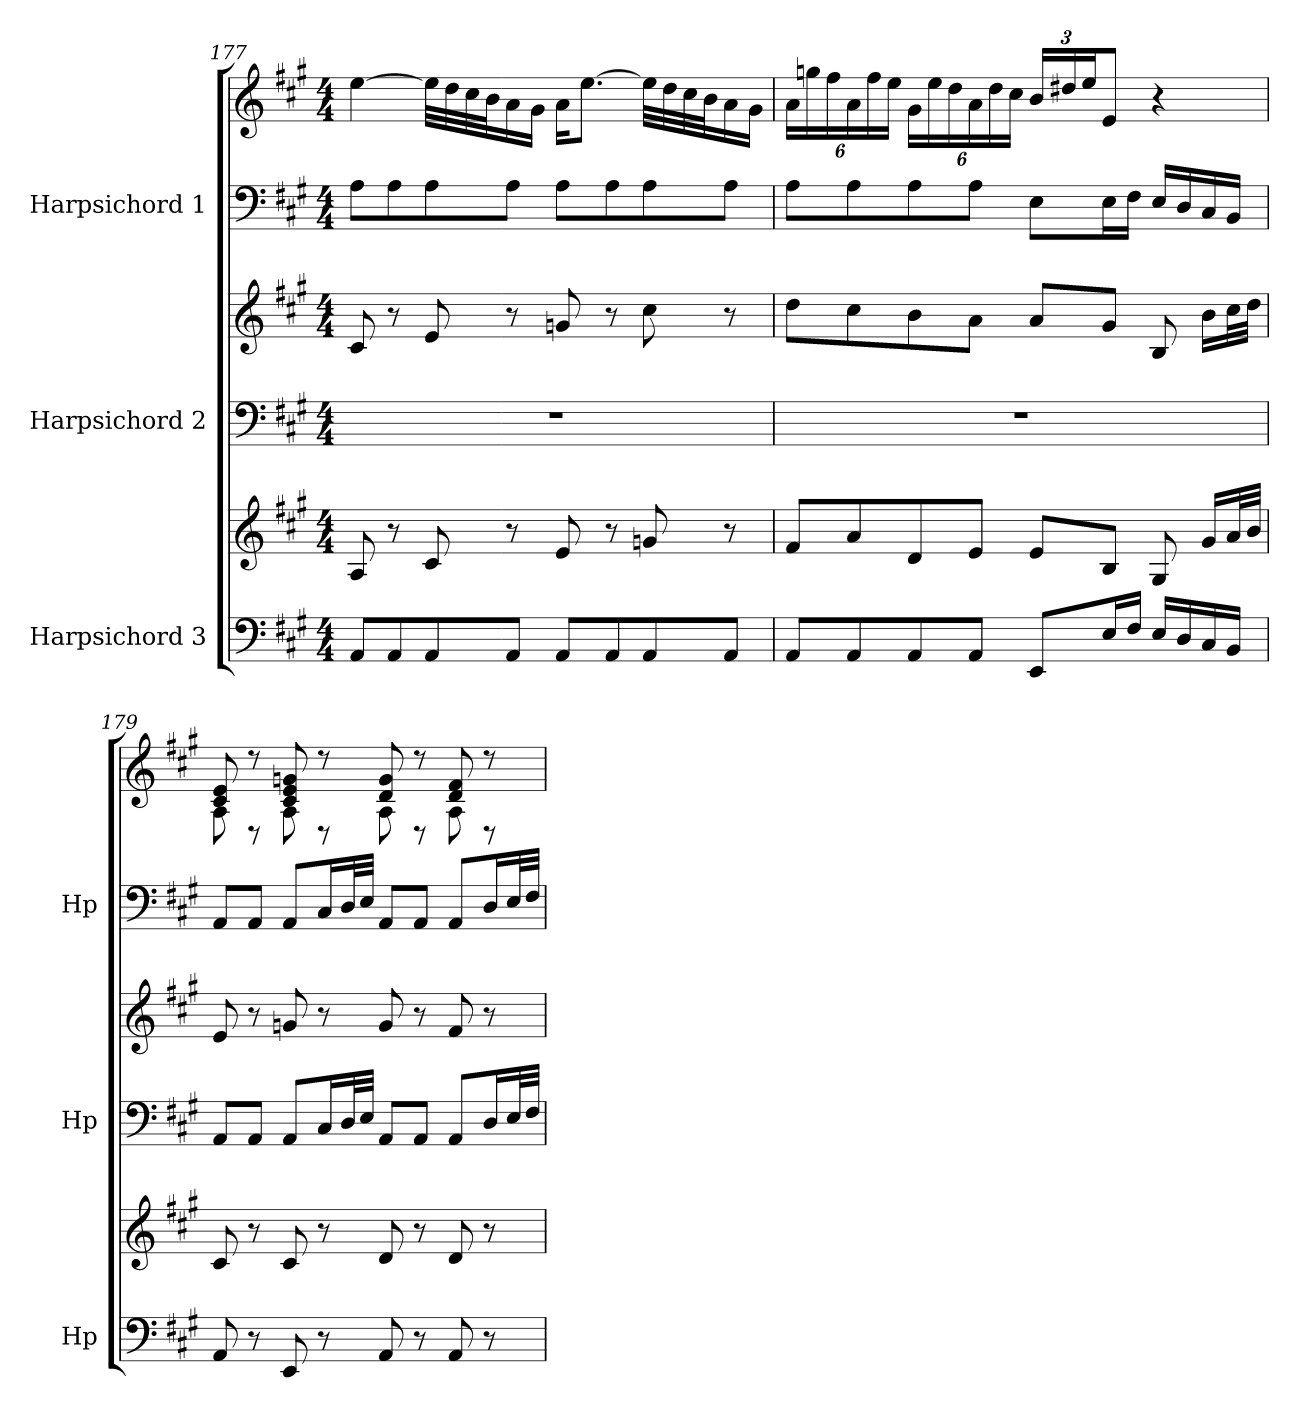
**kern	**kern	**kern	**kern	**kern	**kern
*part3	*part3	*part2	*part2	*part1	*part1
*staff6	*staff5	*staff4	*staff3	*staff2	*staff1
*I"Harpsichord 3	*	*I"Harpsichord 2	*	*I"Harpsichord 1	*
*I'Hp	*	*I'Hp	*	*I'Hp	*
*clefF4	*clefG2	*clefF4	*clefG2	*clefF4	*clefG2
*k[f#c#g#]	*k[f#c#g#]	*k[f#c#g#]	*k[f#c#g#]	*k[f#c#g#]	*k[f#c#g#]
*M4/4	*M4/4	*M4/4	*M4/4	*M4/4	*M4/4
=177	=177	=177	=177	=177	=177
8AA/L	8A/	1r	8c#/	8A\L	[4ee\
8AA/	8r	.	8r	8A\	.
8AA/	8c#/	.	8e/	8A\	32ee\LLL]
.	.	.	.	.	32dd\
.	.	.	.	.	32cc#\
.	.	.	.	.	32b\J
8AA/J	8r	.	8r	8A\J	16a\
.	.	.	.	.	16g#\JJ
8AA/L	8e/	.	8gn/	8A\L	16a\KL
.	.	.	.	.	[8.ee\J
8AA/	8r	.	8r	8A\	.
8AA/	8gn/	.	8cc#\	8A\	32ee\LLL]
.	.	.	.	.	32dd\
.	.	.	.	.	32cc#\
.	.	.	.	.	32b\J
8AA/J	8r	.	8r	8A\J	16a\
.	.	.	.	.	16g#\JJ
!!LO:PB:g=z
=178	=178	=178	=178	=178	=178
*	*	*	*	*	*Xbrackettup
8AA/L	8f#/L	1r	8dd\L	8A\L	24a\LL
.	.	.	.	.	24ggn\
.	.	.	.	.	24ff#\
8AA/	8a/	.	8cc#\	8A\	24a\
.	.	.	.	.	24ff#\
.	.	.	.	.	24ee\JJ
8AA/	8d/	.	8b\	8A\	24g#\LL
.	.	.	.	.	24ee\
.	.	.	.	.	24dd\
8AA/J	8e/J	.	8a\J	8A\J	24a\
.	.	.	.	.	24dd\
.	.	.	.	.	24cc#\JJ
8EE/L	8e/L	.	8a/L	8E\L	24b/LL
.	.	.	.	.	24dd#X/
.	.	.	.	.	24ee/J
16E/L	8B/J	.	8g#/J	16E\L	8e/J
16F#/JJ	.	.	.	16F#\JJ	.
16E/LL	8G#/	.	8B/	16E/LL	4r
16D/	.	.	.	16D/	.
16C#/	16g#/LL	.	16b\LL	16C#/	.
16BB/JJ	32a/L	.	32cc#\L	16BB/JJ	.
.	32b/JJJ	.	32dd\JJJ	.	.
=179	=179	=179	=179	=179	=179
*	*	*	*	*	*^
8AA/	8c#/	8AA/L	8e/	8AA/L	8c#/ 8e/	8A\
8r	8r	8AA/J	8r	8AA/J	8r	8rD
8EE/	8c#/	8AA/L	8gn/	8AA/L	8c#/ 8e/ 8gn/	8A\
8r	8r	16C#/L	8r	16C#/L	8r	8rD
.	.	32D/L	.	32D/L	.	.
.	.	32E/JJJ	.	32E/JJJ	.	.
8AA/	8d/	8AA/L	8g/	8AA/L	8d/ 8g/	8A\
8r	8r	8AA/J	8r	8AA/J	8r	8rD
8AA/	8d/	8AA/L	8f#/	8AA/L	8d/ 8f#/	8A\
8r	8r	16D/L	8r	16D/L	8r	8rD
.	.	32E/L	.	32E/L	.	.
.	.	32F#/JJJ	.	32F#/JJJ	.	.
*	*	*	*	*	*v	*v
=	=	=	=	=	=
*-	*-	*-	*-	*-	*-
